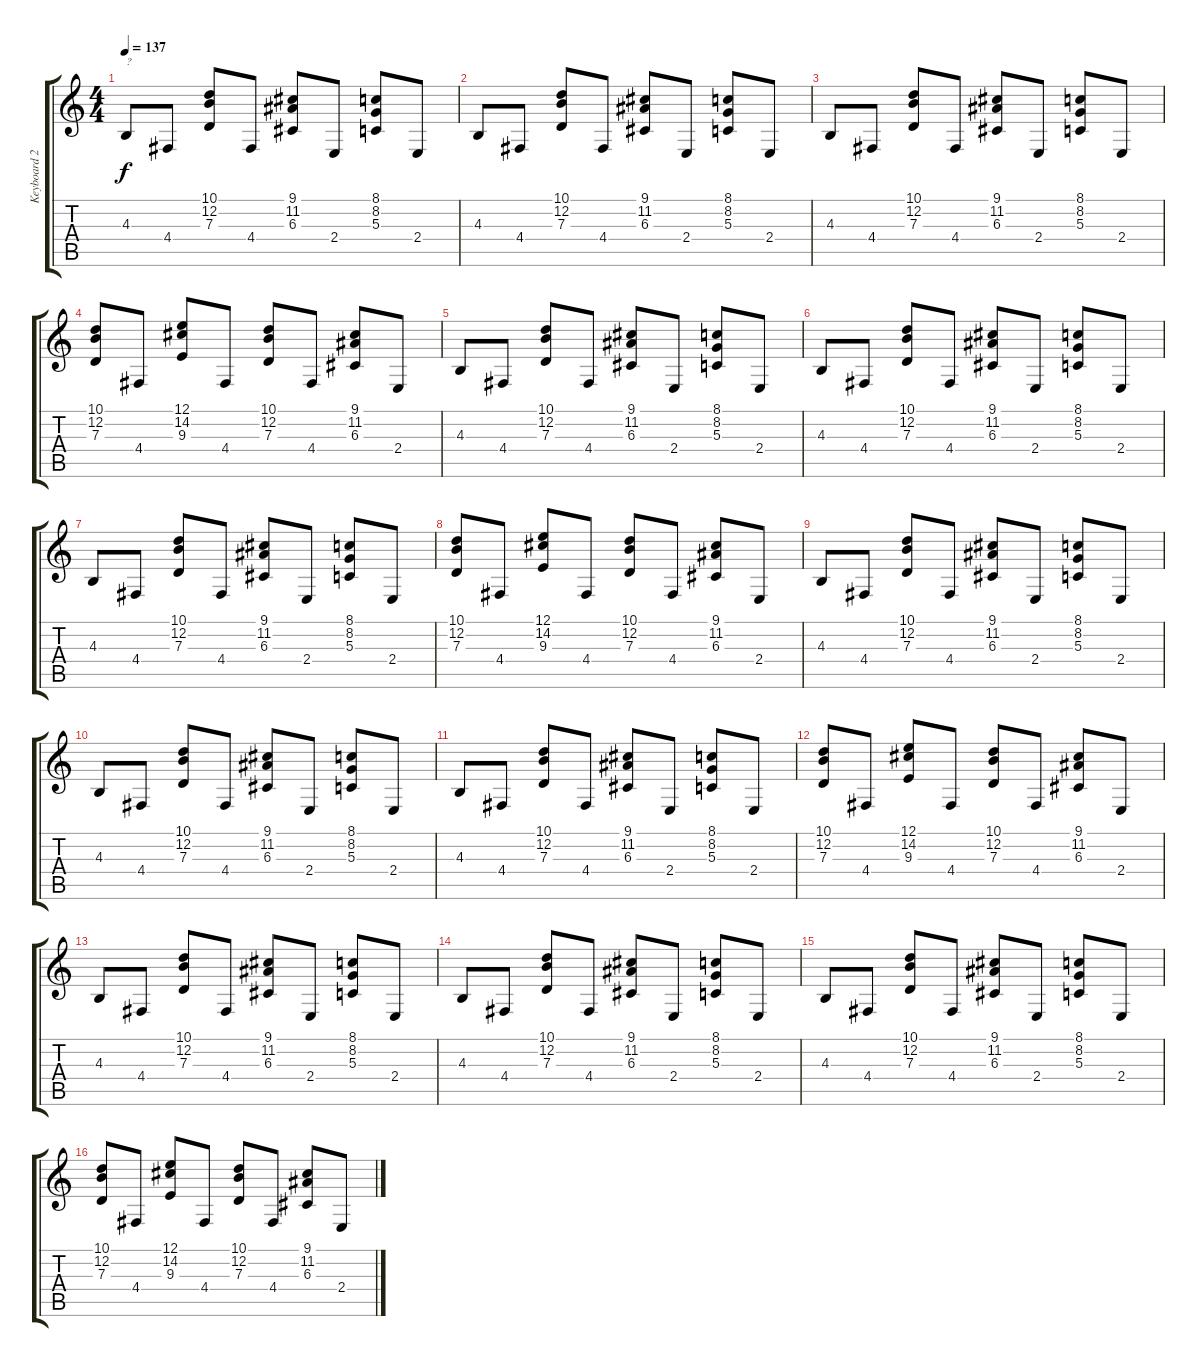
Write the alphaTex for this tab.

\track ("Keyboard 2" "Keyboard 2") {instrument brightacousticpiano}
\staff {score tabs}
\tuning (E4 B3 G3 D3 A2 E2) {hide}
\ts (4 4)
\tempo 137
\clef g2
\ks c
4.3.8{txt "?" dy f} 4.4.8 (10.1 12.2 7.3).8 4.4.8 (9.1 11.2 6.3).8 2.4.8 (8.1 8.2 5.3).8 2.4.8 |
4.3.8 4.4.8 (10.1 12.2 7.3).8 4.4.8 (9.1 11.2 6.3).8 2.4.8 (8.1 8.2 5.3).8 2.4.8 |
4.3.8 4.4.8 (10.1 12.2 7.3).8 4.4.8 (9.1 11.2 6.3).8 2.4.8 (8.1 8.2 5.3).8 2.4.8 |
(10.1 12.2 7.3).8 4.4.8 (12.1 14.2 9.3).8 4.4.8 (10.1 12.2 7.3).8 4.4.8 (9.1 11.2 6.3).8 2.4.8 |
4.3.8 4.4.8 (10.1 12.2 7.3).8 4.4.8 (9.1 11.2 6.3).8 2.4.8 (8.1 8.2 5.3).8 2.4.8 |
4.3.8 4.4.8 (10.1 12.2 7.3).8 4.4.8 (9.1 11.2 6.3).8 2.4.8 (8.1 8.2 5.3).8 2.4.8 |
4.3.8 4.4.8 (10.1 12.2 7.3).8 4.4.8 (9.1 11.2 6.3).8 2.4.8 (8.1 8.2 5.3).8 2.4.8 |
(10.1 12.2 7.3).8 4.4.8 (12.1 14.2 9.3).8 4.4.8 (10.1 12.2 7.3).8 4.4.8 (9.1 11.2 6.3).8 2.4.8 |
4.3.8 4.4.8 (10.1 12.2 7.3).8 4.4.8 (9.1 11.2 6.3).8 2.4.8 (8.1 8.2 5.3).8 2.4.8 |
4.3.8 4.4.8 (10.1 12.2 7.3).8 4.4.8 (9.1 11.2 6.3).8 2.4.8 (8.1 8.2 5.3).8 2.4.8 |
4.3.8 4.4.8 (10.1 12.2 7.3).8 4.4.8 (9.1 11.2 6.3).8 2.4.8 (8.1 8.2 5.3).8 2.4.8 |
(10.1 12.2 7.3).8 4.4.8 (12.1 14.2 9.3).8 4.4.8 (10.1 12.2 7.3).8 4.4.8 (9.1 11.2 6.3).8 2.4.8 |
4.3.8 4.4.8 (10.1 12.2 7.3).8 4.4.8 (9.1 11.2 6.3).8 2.4.8 (8.1 8.2 5.3).8 2.4.8 |
4.3.8 4.4.8 (10.1 12.2 7.3).8 4.4.8 (9.1 11.2 6.3).8 2.4.8 (8.1 8.2 5.3).8 2.4.8 |
4.3.8 4.4.8 (10.1 12.2 7.3).8 4.4.8 (9.1 11.2 6.3).8 2.4.8 (8.1 8.2 5.3).8 2.4.8 |
(10.1 12.2 7.3).8 4.4.8 (12.1 14.2 9.3).8 4.4.8 (10.1 12.2 7.3).8 4.4.8 (9.1 11.2 6.3).8 2.4.8
